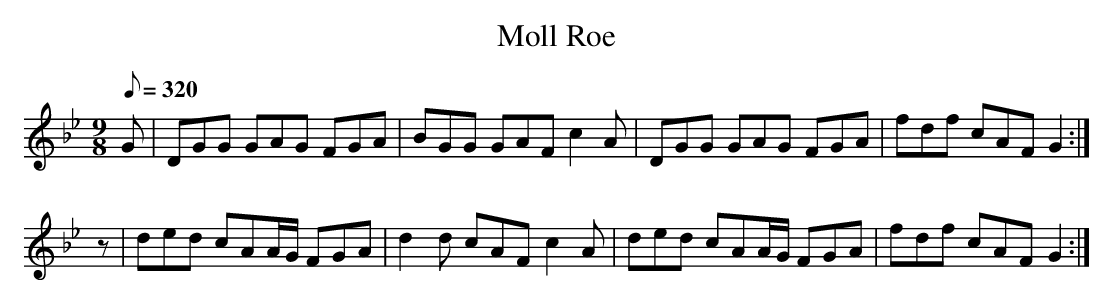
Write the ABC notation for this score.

X:1
T: Moll Roe
M: 9/8
L: 1/8
Q: 320
K: Gm % Gdor in PC
G| DGG GAG FGA| BGG GAF c2A| DGG GAG FGA| fdf cAF G2 :|
z| ded cAA/G/ FGA| d2d cAF c2A| ded cAA/G/ FGA| fdf cAF G2 :|
